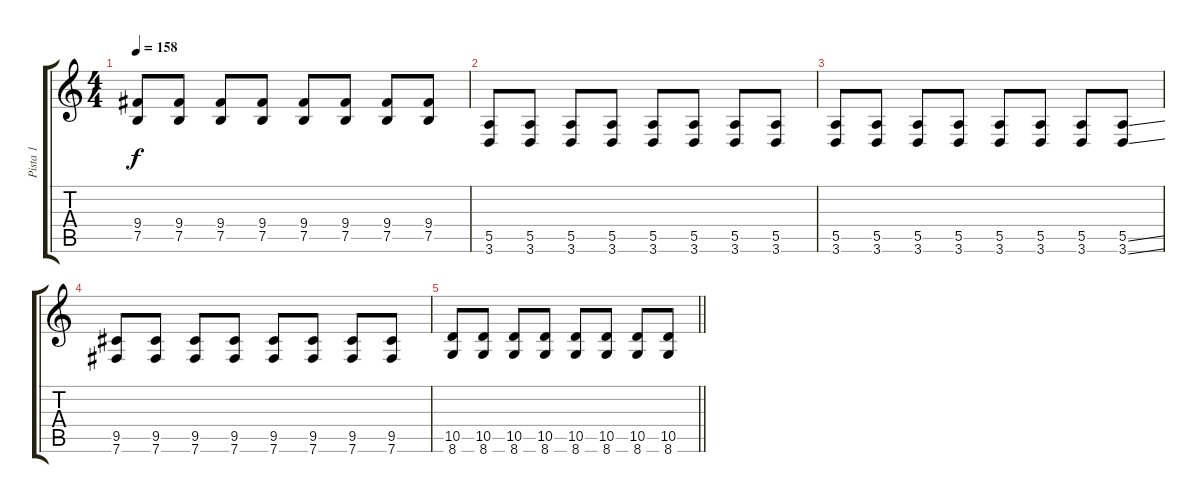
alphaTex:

\track ("Pista 1" "Pista 1") {instrument distortionguitar}
\staff {score tabs}
\tuning (B3 Gb3 D3 A2 E2 B1) {hide}
\ts (4 4)
\tempo 158
\clef g2
\ks c
(9.4 7.5).8{dy f} (9.4 7.5).8 (9.4 7.5).8 (9.4 7.5).8 (9.4 7.5).8 (9.4 7.5).8 (9.4 7.5).8 (9.4 7.5).8 |
(5.5 3.6).8 (5.5 3.6).8 (5.5 3.6).8 (5.5 3.6).8 (5.5 3.6).8 (5.5 3.6).8 (5.5 3.6).8 (5.5 3.6).8 |
(5.5 3.6).8 (5.5 3.6).8 (5.5 3.6).8 (5.5 3.6).8 (5.5 3.6).8 (5.5 3.6).8 (5.5 3.6).8 (5.5{ss} 3.6{ss}).8 |
(9.5 7.6).8 (9.5 7.6).8 (9.5 7.6).8 (9.5 7.6).8 (9.5 7.6).8 (9.5 7.6).8 (9.5 7.6).8 (9.5 7.6).8 |
\barLineRight lightlight
(10.5 8.6).8 (10.5 8.6).8 (10.5 8.6).8 (10.5 8.6).8 (10.5 8.6).8 (10.5 8.6).8 (10.5 8.6).8 (10.5 8.6).8
